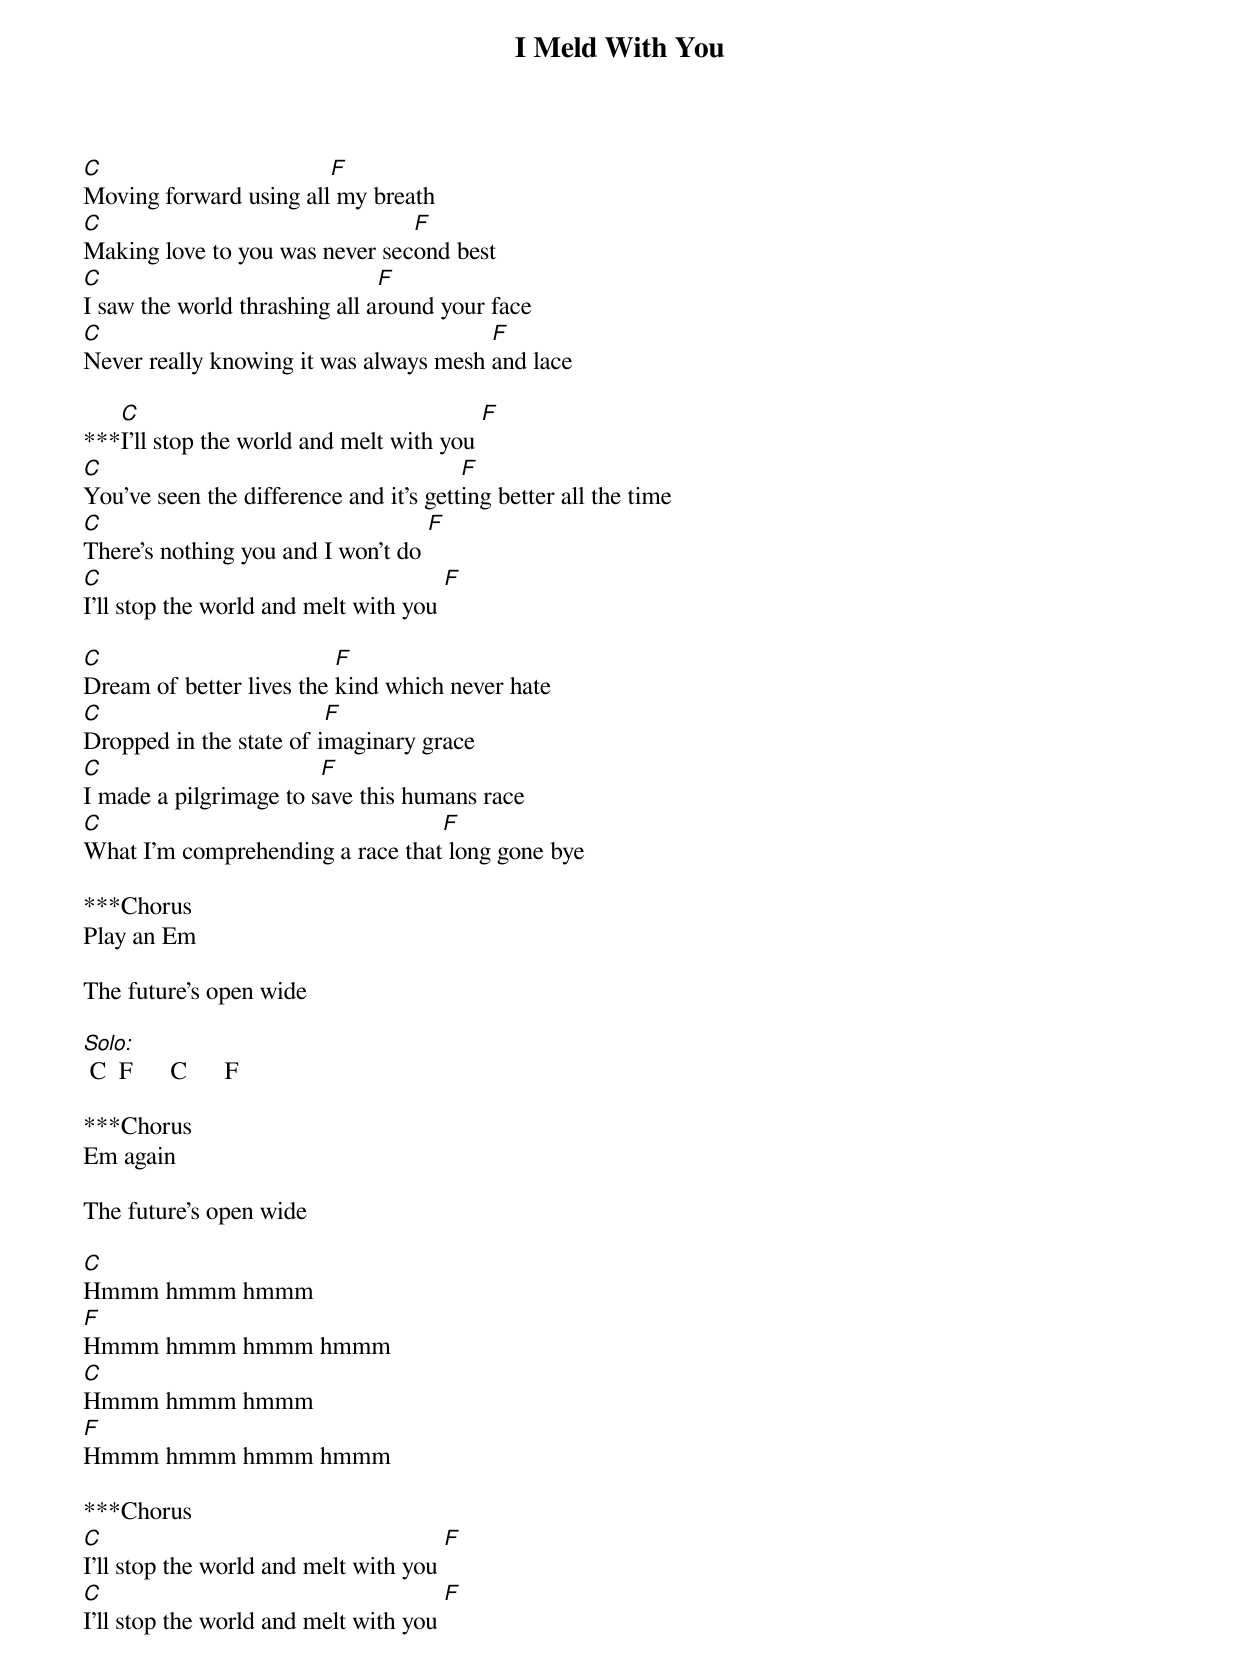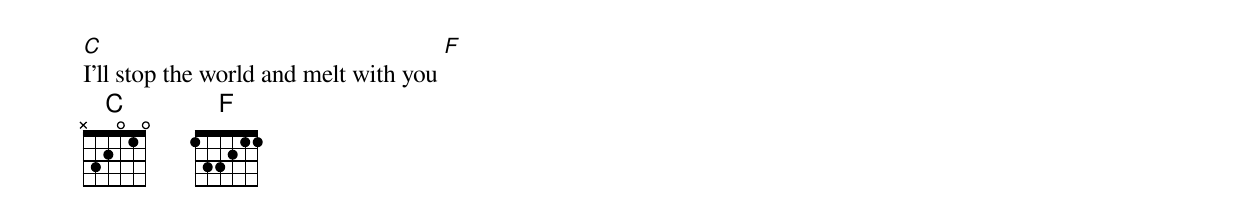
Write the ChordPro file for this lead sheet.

{title: I Meld With You}
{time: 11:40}
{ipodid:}
[C]Moving forward using all[F] my breath
[C]Making love to you was never sec[F]ond best
[C]I saw the world thrashing all a[F]round your face
[C]Never really knowing it was always mesh [F]and lace

***[C]I’ll stop the world and melt with you [F]
[C]You’ve seen the difference and it’s gett[F]ing better all the time
[C]There’s nothing you and I won’t do [F]
[C]I’ll stop the world and melt with you [F]

[C]Dream of better lives the [F]kind which never hate
[C]Dropped in the state of i[F]maginary grace
[C]I made a pilgrimage to s[F]ave this humans race
[C]What I’m comprehending a race that[F] long gone bye

***Chorus
Play an Em

The future’s open wide

[Solo:] C  F      C      F

***Chorus
Em again

The future’s open wide

[C]Hmmm hmmm hmmm
[F]Hmmm hmmm hmmm hmmm
[C]Hmmm hmmm hmmm
[F]Hmmm hmmm hmmm hmmm

***Chorus
[C]I’ll stop the world and melt with you [F]
[C]I’ll stop the world and melt with you [F]
[C]I’ll stop the world and melt with you [F]
